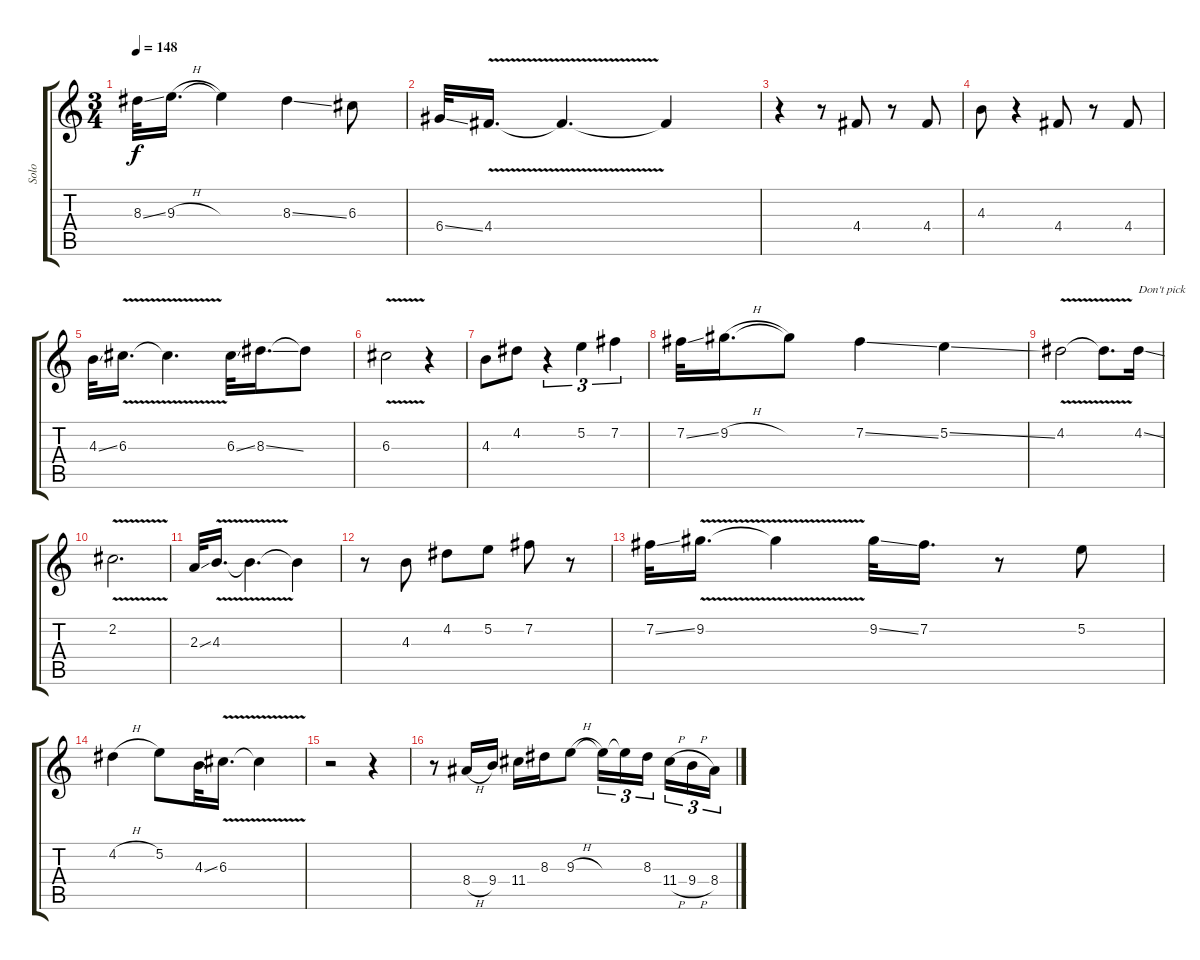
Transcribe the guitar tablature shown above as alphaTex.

\track ("Solo" "Solo") {instrument overdrivenguitar}
\staff {score tabs}
\tuning (E4 B3 G3 D3 A2 E2) {hide}
\ts (3 4)
\tempo 148
\clef g2
\ks c
8.3{ss}.32{dy f} 9.3{h}.16{d} 9.3{t}.4 8.3{ss}.4 6.3.8 |
6.4{ss}.32 4.4{v}.16{d} 4.4{t}.4{d} 4.4{t}.4 |
r.4 r.8 4.4.8 r.8 4.4.8 |
4.3.8 r.4 4.4.8 r.8 4.4.8 |
4.3{ss}.32 6.3{v}.16{d} 6.3{t}.4{d} 6.3{ss}.32 8.3{ss}.16{d} 8.3{t}.8 |
6.3{v}.2 r.4 |
4.3.8 4.2.8 r.4{tu (3 2)} 5.2.4{tu (3 2)} 7.2.4{tu (3 2)} |
7.2{ss}.32 9.2{h}.16{d} 9.2{t}.8 7.2{ss}.4 5.2{ss}.4 |
4.2{v}.2 4.2{t}.8{d} 4.2{ss}.16{txt "Don't pick"} |
2.2{v}.2{d} |
2.3{ss}.32 4.3{v}.16{d} 4.3{t}.4{d} 4.3{t}.4 |
r.8 4.3.8 4.2.8 5.2.8 7.2.8 r.8 |
7.2{ss}.32 9.2{v}.16{d} 9.2{t}.4 9.2{ss}.32 7.2.16{d} r.8 5.2.8 |
4.2{h}.4 5.2.8 4.3{ss}.32 6.3{v}.16{d} 6.3{t}.4 |
r.2 r.4 |
r.8 8.4{h}.16 9.4.16 11.4.16 8.3.16 9.3{h}.8 9.3{t}.16{tu (3 2)} 9.3{t}.16{tu (3 2)} 8.3.16{tu (3 2) beam splitsecondary} 11.4{h}.16{tu (3 2)} 9.4{h}.16{tu (3 2)} 8.4{ss}.16{tu (3 2)}
